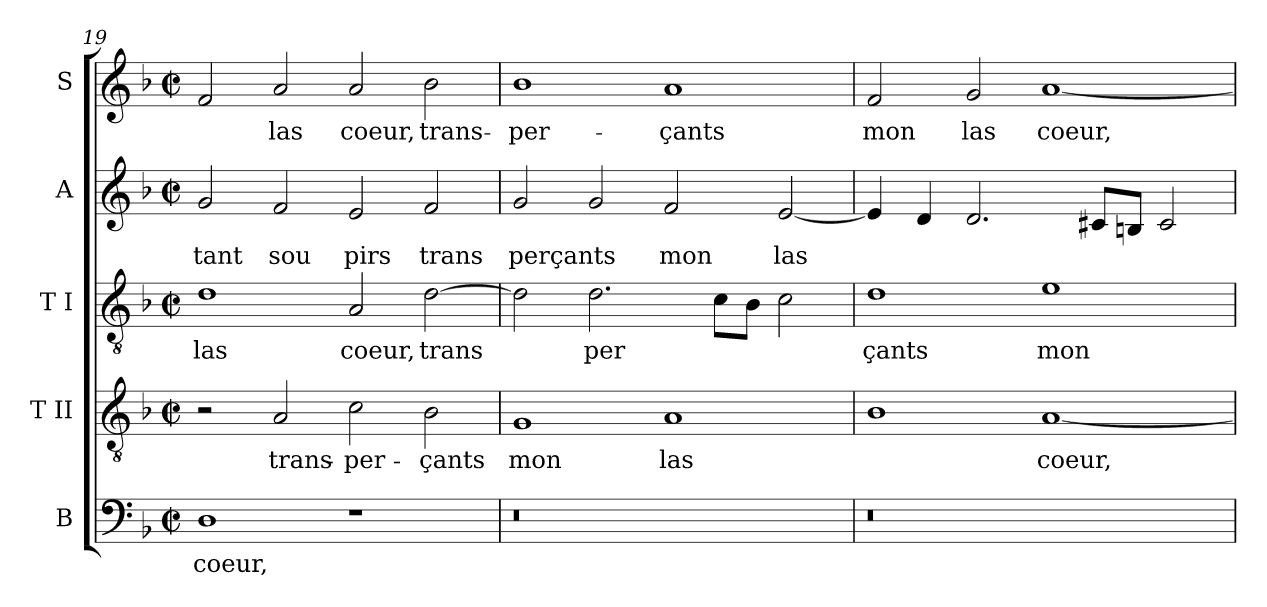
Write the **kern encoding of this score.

**kern	**text	**kern	**text	**kern	**text	**kern	**text	**kern	**text
*part5	*part5	*part4	*part4	*part3	*part3	*part2	*part2	*part1	*part1
*staff5	*staff5	*staff4	*staff4	*staff3	*staff3	*staff2	*staff2	*staff1	*staff1
*I"B	*	*I"T II	*	*I"T I	*	*I"A	*	*I"S	*
*clefF4	*	*clefGv2	*	*clefGv2	*	*clefG2	*	*clefG2	*
*k[b-]	*	*k[b-]	*	*k[b-]	*	*k[b-]	*	*k[b-]	*
*F:	*	*F:	*	*F:	*	*F:	*	*F:	*
*M2/2	*	*M2/2	*	*M2/2	*	*M2/2	*	*M2/2	*
*met(c|)	*	*met(c|)	*	*met(c|)	*	*met(c|)	*	*met(c|)	*
=19	=19	=19	=19	=19	=19	=19	=19	=19	=19
!	!LO:LY:b:cj	!	!	!	!LO:LY:b:cj	!	!LO:LY:b:cj	!	!
1D	coeur,	2r	.	1d	las	2g/	tant	2f/	.
!	!	!	!LO:LY:b:cj	!	!	!	!LO:LY:b:cj	!	!LO:LY:b:cj
.	.	2A/	trans-	.	.	2f/	sou	2a/	las
!	!	!	!LO:LY:b:cj	!	!LO:LY:b:cj	!	!LO:LY:b:cj	!	!LO:LY:b:cj
1r	.	2c\	-per-	2A/	coeur,	2e/	pirs	2a/	coeur,
!	!	!	!LO:LY:b:cj	!	!LO:LY:b	!	!LO:LY:b:cj	!	!LO:LY:b:cj
.	.	2B-\	-çants	[>2d\	trans	2f/	trans	2b-\	trans-
=20	=20	=20	=20	=20	=20	=20	=20	=20	=20
!	!	!	!LO:LY:b:cj	!	!	!	!LO:LY:b	!	!LO:LY:b:cj
0r	.	1G	mon	2d\]	.	2g/	perçants	1b-	-per-
!	!	!	!	!	!LO:LY:b	!	!	!	!
.	.	.	.	2.d\	per	2g/	.	.	.
!	!	!	!LO:LY:b:cj	!	!	!	!LO:LY:b:cj	!	!LO:LY:b:cj
.	.	1A	las	.	.	2f/	mon	1a	-çants
.	.	.	.	8c\L	.	.	.	.	.
.	.	.	.	8B-\J	.	.	.	.	.
!	!	!	!	!	!	!	!LO:LY:b	!	!
.	.	.	.	2c\	.	[<2e/	las	.	.
=21	=21	=21	=21	=21	=21	=21	=21	=21	=21
!	!	!	!	!	!LO:LY:b:cj	!	!	!	!LO:LY:b:cj
0r	.	1B-	.	1d	çants	4e/]	.	2f/	mon
.	.	.	.	.	.	4d/	.	.	.
!	!	!	!	!	!	!	!	!	!LO:LY:b:cj
.	.	.	.	.	.	2.d/	.	2g/	las
!	!	!	!LO:LY:b	!	!LO:LY:b:cj	!	!	!	!LO:LY:b
.	.	[<1A	coeur,	1e	mon	.	.	[<1a	coeur,
.	.	.	.	.	.	8c#/L	.	.	.
.	.	.	.	.	.	8B/J	.	.	.
.	.	.	.	.	.	2c#/	.	.	.
=	=	=	=	=	=	=	=	=	=
*-	*-	*-	*-	*-	*-	*-	*-	*-	*-
